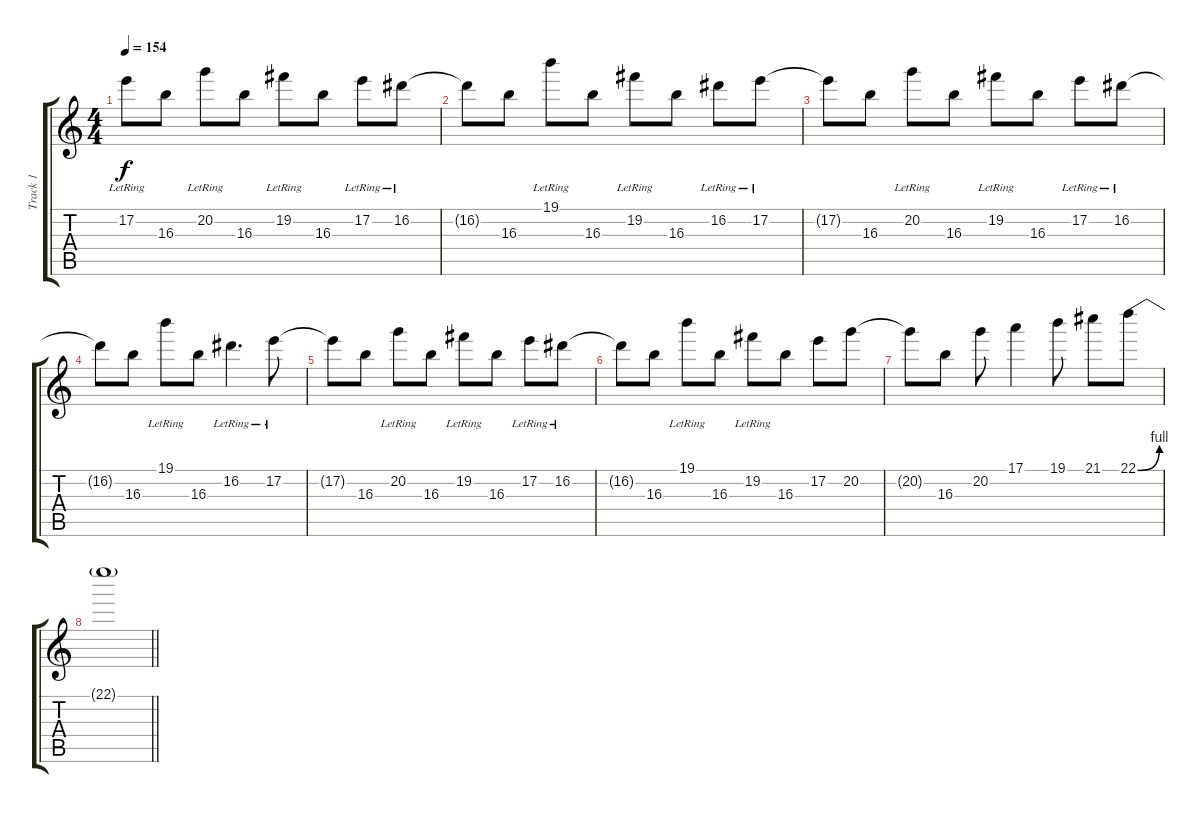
\track ("Track 1" "Track 1") {instrument distortionguitar}
\staff {score tabs}
\tuning (E4 B3 G3 D3 A2 E2) {hide}
\ts (4 4)
\tempo 154
\clef g2
\ks c
17.2{lr}.8{dy f} 16.3.8 20.2{lr}.8 16.3.8 19.2{lr}.8 16.3.8 17.2{lr}.8 16.2{lr}.8 |
16.2{t}.8 16.3.8 19.1{lr}.8 16.3.8 19.2{lr}.8 16.3.8 16.2{lr}.8 17.2{lr}.8 |
17.2{t}.8 16.3.8 20.2{lr}.8 16.3.8 19.2{lr}.8 16.3.8 17.2{lr}.8 16.2{lr}.8 |
16.2{t}.8 16.3.8 19.1{lr}.8 16.3.8 16.2{lr}.4{d} 17.2{lr}.8 |
17.2{t}.8 16.3.8 20.2{lr}.8 16.3.8 19.2{lr}.8 16.3.8 17.2{lr}.8 16.2{lr}.8 |
16.2{t}.8 16.3.8 19.1{lr}.8 16.3.8 19.2{lr}.8 16.3.8 17.2.8 20.2.8 |
20.2{t}.8 16.3.8 20.2.8 17.1.4 19.1.8 21.1.8 22.1{be (bend 0 0 60 4)}.8 |
\barLineRight lightlight
22.1{t}.1
